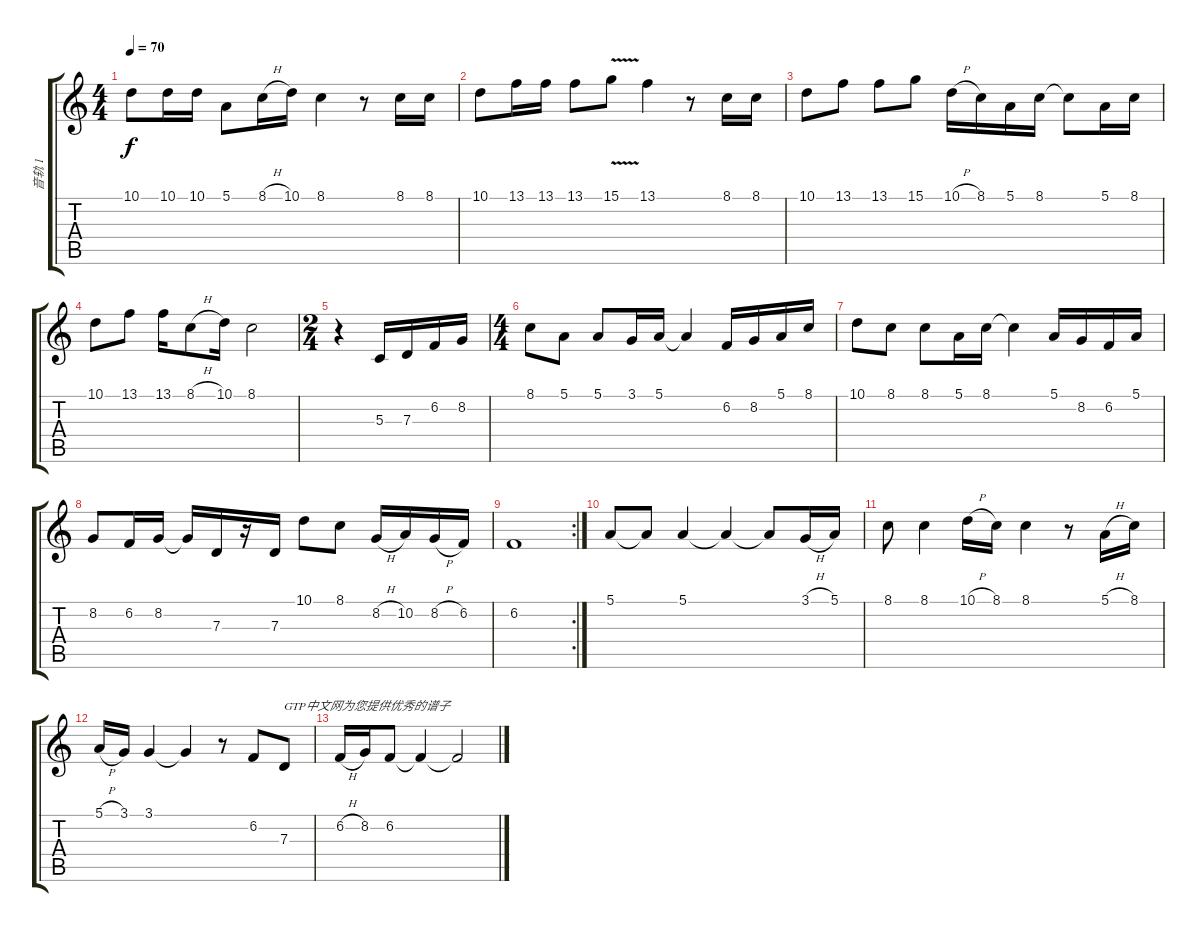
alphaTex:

\track ("音轨 1" "音轨 1") {instrument englishhorn}
\staff {score tabs}
\tuning (E4 B3 G3 D3 A2 E2) {hide}
\ts (4 4)
\tempo 70
\clef g2
\ks c
10.1.8{dy f} 10.1.16 10.1.16 5.1.8 8.1{h}.16 10.1.16 8.1.4 r.8 8.1.16 8.1.16 |
10.1.8 13.1.16 13.1.16 13.1.8 15.1{v}.8 13.1.4 r.8 8.1.16 8.1.16 |
10.1.8 13.1.8 13.1.8 15.1.8 10.1{h}.16 8.1.16 5.1.16 8.1.16 8.1{t}.8 5.1.16 8.1.16 |
10.1.8 13.1.8 13.1.16 8.1{h}.8 10.1.16 8.1.2 |
\ts (2 4)
r.4 5.3.16 7.3.16 6.2.16 8.2.16 |
\ts (4 4)
8.1.8 5.1.8 5.1.8 3.1.16 5.1.16 5.1{t}.4 6.2.16 8.2.16 5.1.16 8.1.16 |
10.1.8 8.1.8 8.1.8 5.1.16 8.1.16 8.1{t}.4 5.1.16 8.2.16 6.2.16 5.1.16 |
8.2.8 6.2.16 8.2.16 8.2{t}.16 7.3.16 r.16 7.3.16 10.1.8 8.1.8 8.2{h}.16 10.2.16 8.2{h}.16 6.2.16 |
\rc 2
6.2.1 |
5.1.8 5.1{t}.8 5.1.4 5.1{t}.4 5.1{t}.8 3.1{h}.16 5.1.16 |
8.1.8 8.1.4 10.1{h}.16 8.1.16 8.1.4 r.8 5.1{h}.16 8.1.16 |
5.1{h}.16 3.1.16 3.1.4 3.1{t}.4 r.8 6.2.8 7.3.8{txt "GTP中文网为您提供优秀的谱子"} |
6.2{h}.16 8.2.16 6.2.8 6.2{t}.4 6.2{t}.2
